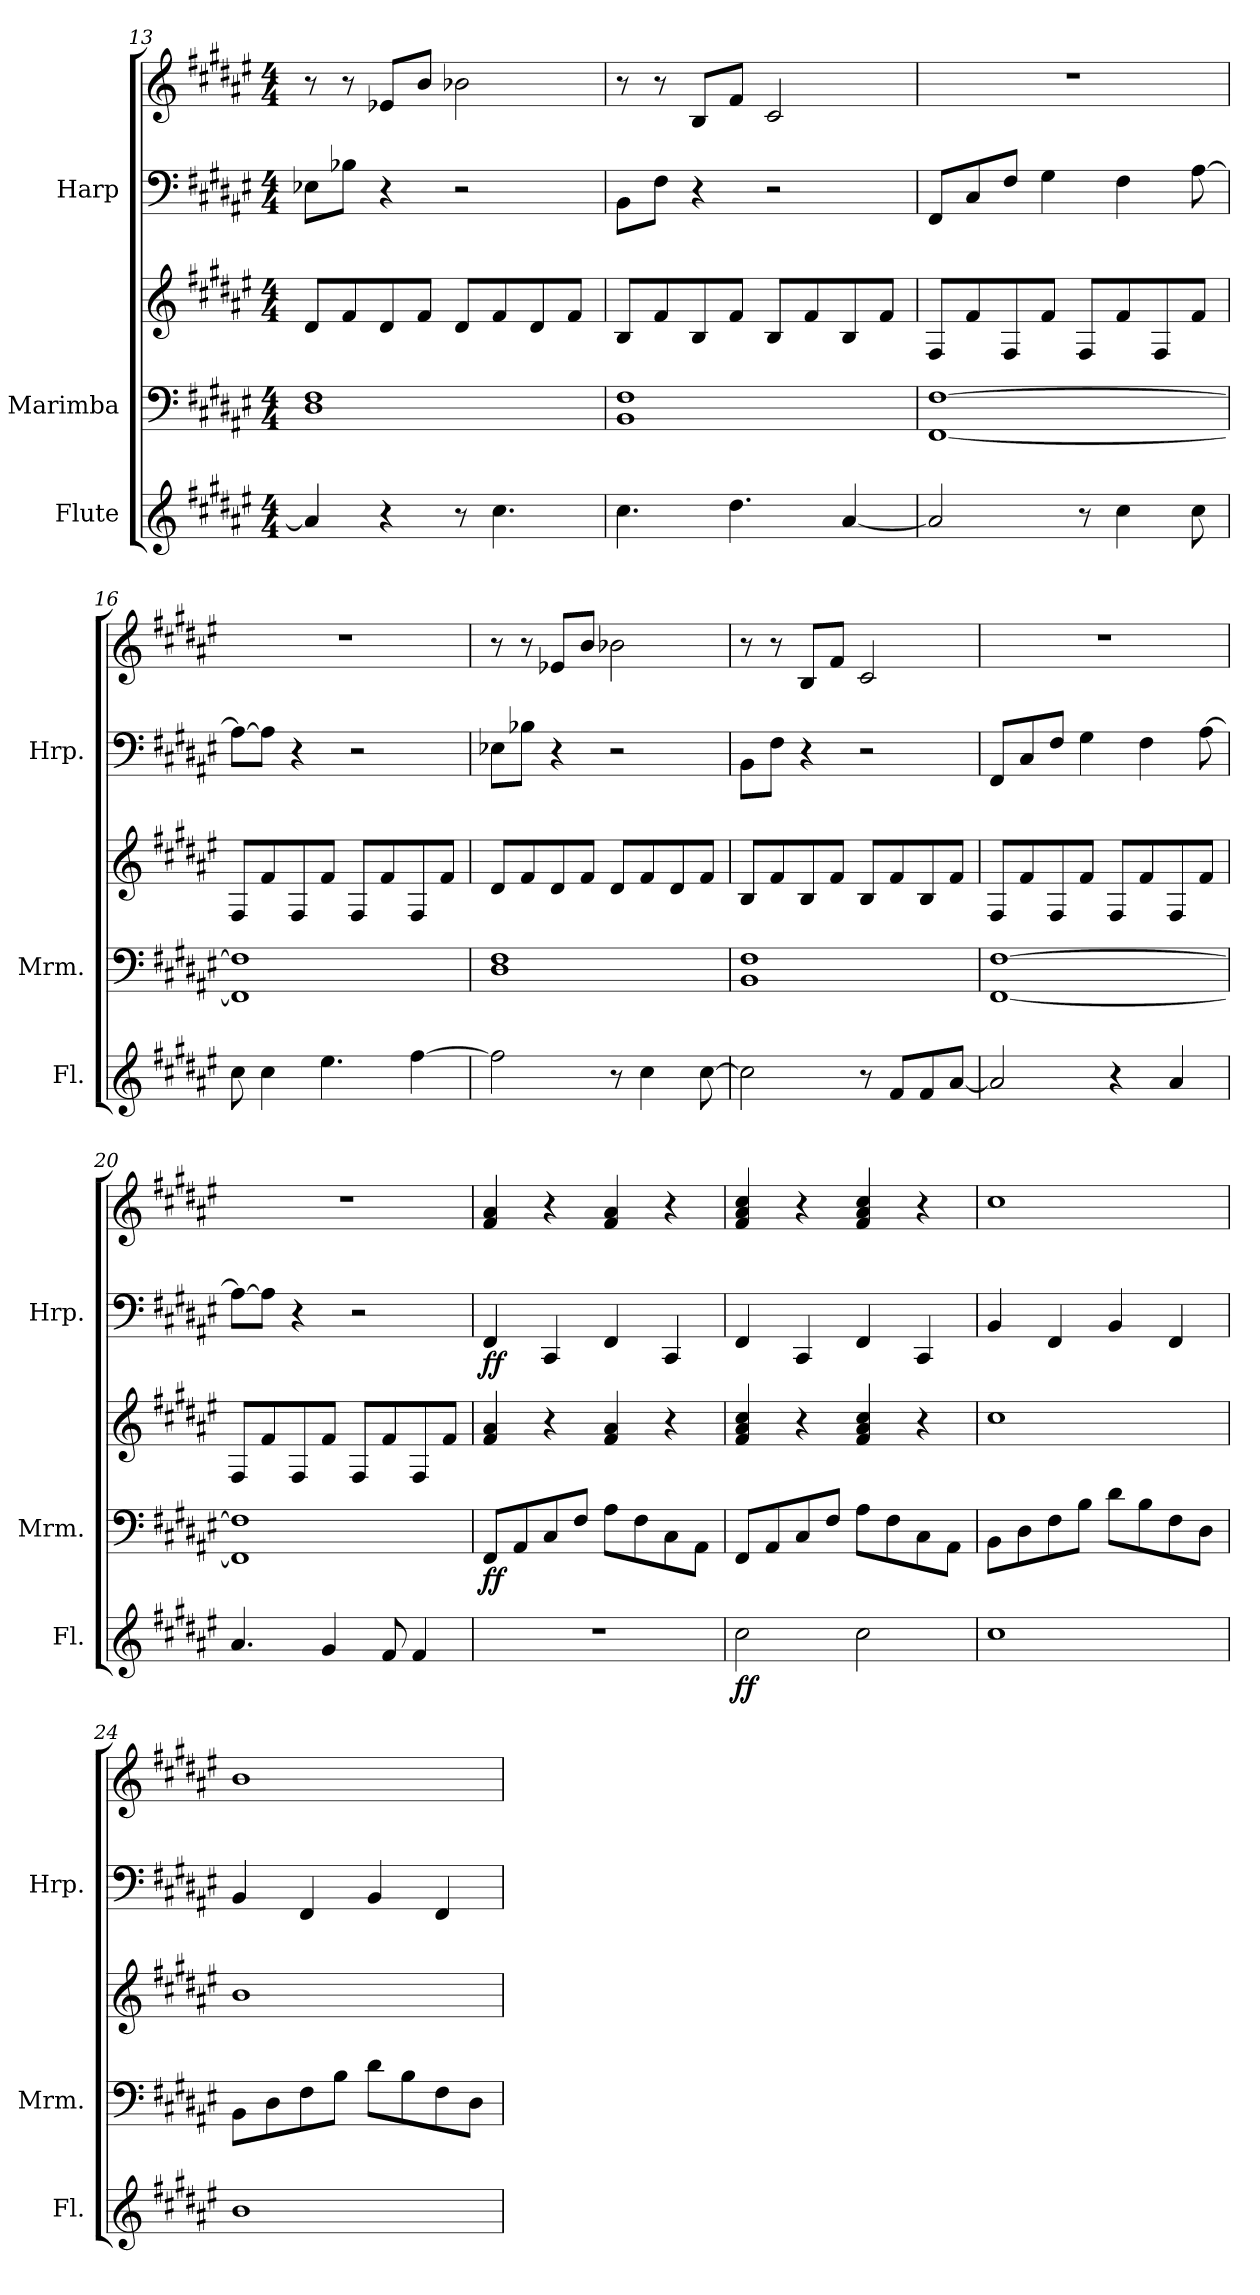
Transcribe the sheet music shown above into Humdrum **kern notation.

**kern	**dynam	**kern	**kern	**dynam	**kern	**kern	**dynam
*part3	*part3	*part2	*part2	*part2	*part1	*part1	*part1
*staff5	*staff5	*staff4	*staff3	*staff3/4	*staff2	*staff1	*staff1/2
*I"Flute	*	*I"Marimba	*	*	*I"Harp	*	*
*I'Fl.	*	*I'Mrm.	*	*	*I'Hrp.	*	*
!!LO:LB:g=z
*clefG2	*	*clefF4	*clefG2	*	*clefF4	*clefG2	*
*k[f#c#g#d#a#e#]	*	*k[f#c#g#d#a#e#]	*k[f#c#g#d#a#e#]	*	*k[f#c#g#d#a#e#]	*k[f#c#g#d#a#e#]	*
*M4/4	*	*M4/4	*M4/4	*	*M4/4	*M4/4	*
=13	=13	=13	=13	=13	=13	=13	=13
!	!	!	!	!LO:DY:b=2	!	!	!
!	!	!	!	!LO:DY:n=1:b	!	!	!
4a#/]	.	1D# 1F#	8d#/L	p mp	8E-X\L	8r	.
.	.	.	8f#/	.	8B-X\J	8r	.
4r	.	.	8d#/	.	4r	8e-X/L	.
.	.	.	8f#/J	.	.	8b/J	.
8r	.	.	8d#/L	.	2r	2b-X\	.
4.cc#\	.	.	8f#/	.	.	.	.
.	.	.	8d#/	.	.	.	.
.	.	.	8f#/J	.	.	.	.
=14	=14	=14	=14	=14	=14	=14	=14
4.cc#\	.	1BB 1F#	8B/L	.	8BB\L	8r	.
.	.	.	8f#/	.	8F#\J	8r	.
.	.	.	8B/	.	4r	8B/L	.
4.dd#\	.	.	8f#/J	.	.	8f#/J	.
.	.	.	8B/L	.	2r	2c#/	.
.	.	.	8f#/	.	.	.	.
[4a#/	.	.	8B/	.	.	.	.
.	.	.	8f#/J	.	.	.	.
=15	=15	=15	=15	=15	=15	=15	=15
2a#/]	.	[1FF# [1F#	8F#/L	.	8FF#/L	1r	.
.	.	.	8f#/	.	8C#/	.	.
.	.	.	8F#/	.	8F#/J	.	.
.	.	.	8f#/J	.	4G#\	.	.
8r	.	.	8F#/L	.	.	.	.
4cc#\	.	.	8f#/	.	4F#\	.	.
.	.	.	8F#/	.	.	.	.
8cc#\	.	.	8f#/J	.	[8A#\	.	.
=16	=16	=16	=16	=16	=16	=16	=16
8cc#\	.	1FF#] 1F#]	8F#/L	.	8A#\L_	1r	.
4cc#\	.	.	8f#/	.	8A#\J]	.	.
.	.	.	8F#/	.	4r	.	.
4.ee#\	.	.	8f#/J	.	.	.	.
.	.	.	8F#/L	.	2r	.	.
.	.	.	8f#/	.	.	.	.
[4ff#\	.	.	8F#/	.	.	.	.
.	.	.	8f#/J	.	.	.	.
!!LO:PB:g=z
=17	=17	=17	=17	=17	=17	=17	=17
2ff#\]	.	1D# 1F#	8d#/L	.	8E-X\L	8r	.
.	.	.	8f#/	.	8B-X\J	8r	.
.	.	.	8d#/	.	4r	8e-X/L	.
.	.	.	8f#/J	.	.	8b/J	.
8r	.	.	8d#/L	.	2r	2b-X\	.
4cc#\	.	.	8f#/	.	.	.	.
.	.	.	8d#/	.	.	.	.
[8cc#\	.	.	8f#/J	.	.	.	.
=18	=18	=18	=18	=18	=18	=18	=18
2cc#\]	.	1BB 1F#	8B/L	.	8BB\L	8r	.
.	.	.	8f#/	.	8F#\J	8r	.
.	.	.	8B/	.	4r	8B/L	.
.	.	.	8f#/J	.	.	8f#/J	.
8r	.	.	8B/L	.	2r	2c#/	.
8f#/L	.	.	8f#/	.	.	.	.
8f#/	.	.	8B/	.	.	.	.
[8a#/J	.	.	8f#/J	.	.	.	.
=19	=19	=19	=19	=19	=19	=19	=19
2a#/]	.	[1FF# [1F#	8F#/L	.	8FF#/L	1r	.
.	.	.	8f#/	.	8C#/	.	.
.	.	.	8F#/	.	8F#/J	.	.
.	.	.	8f#/J	.	4G#\	.	.
4r	.	.	8F#/L	.	.	.	.
.	.	.	8f#/	.	4F#\	.	.
4a#/	.	.	8F#/	.	.	.	.
.	.	.	8f#/J	.	[8A#\	.	.
=20	=20	=20	=20	=20	=20	=20	=20
4.a#/	.	1FF#] 1F#]	8F#/L	.	8A#\L_	1r	.
.	.	.	8f#/	.	8A#\J]	.	.
.	.	.	8F#/	.	4r	.	.
4g#/	.	.	8f#/J	.	.	.	.
.	.	.	8F#/L	.	2r	.	.
8f#/	.	.	8f#/	.	.	.	.
4f#/	.	.	8F#/	.	.	.	.
.	.	.	8f#/J	.	.	.	.
!!LO:LB:g=z
=21	=21	=21	=21	=21	=21	=21	=21
!	!	!	!	!LO:DY:b=2	!	!	!
!	!	!	!	!LO:DY:n=1:b	!	!	!LO:DY:b=2
!	!	!	!	!	!	!	!LO:DY:n=1:b
1r	.	8FF#/L	4f#/ 4a#/	f f	4FF#/	4f#/ 4a#/	f f
.	.	8AA#/	.	.	.	.	.
.	.	8C#/	4r	.	4CC#/	4r	.
.	.	8F#/J	.	.	.	.	.
.	.	8A#\L	4f#/ 4a#/	.	4FF#/	4f#/ 4a#/	.
.	.	8F#\	.	.	.	.	.
.	.	8C#\	4r	.	4CC#/	4r	.
.	.	8AA#\J	.	.	.	.	.
=22	=22	=22	=22	=22	=22	=22	=22
!	!LO:DY:b	!	!	!	!	!	!
2cc#\	ff	8FF#/L	4f#/ 4a#/ 4cc#/	.	4FF#/	4f#/ 4a#/ 4cc#/	.
.	.	8AA#/	.	.	.	.	.
.	.	8C#/	4r	.	4CC#/	4r	.
.	.	8F#/J	.	.	.	.	.
2cc#\	.	8A#\L	4f#/ 4a#/ 4cc#/	.	4FF#/	4f#/ 4a#/ 4cc#/	.
.	.	8F#\	.	.	.	.	.
.	.	8C#\	4r	.	4CC#/	4r	.
.	.	8AA#\J	.	.	.	.	.
=23	=23	=23	=23	=23	=23	=23	=23
1cc#	.	8BB\L	1cc#	.	4BB/	1cc#	.
.	.	8D#\	.	.	.	.	.
.	.	8F#\	.	.	4FF#/	.	.
.	.	8B\J	.	.	.	.	.
.	.	8d#\L	.	.	4BB/	.	.
.	.	8B\	.	.	.	.	.
.	.	8F#\	.	.	4FF#/	.	.
.	.	8D#\J	.	.	.	.	.
=24	=24	=24	=24	=24	=24	=24	=24
1b	.	8BB\L	1b	.	4BB/	1b	.
.	.	8D#\	.	.	.	.	.
.	.	8F#\	.	.	4FF#/	.	.
.	.	8B\J	.	.	.	.	.
.	.	8d#\L	.	.	4BB/	.	.
.	.	8B\	.	.	.	.	.
.	.	8F#\	.	.	4FF#/	.	.
.	.	8D#\J	.	.	.	.	.
=	=	=	=	=	=	=	=
*-	*-	*-	*-	*-	*-	*-	*-
